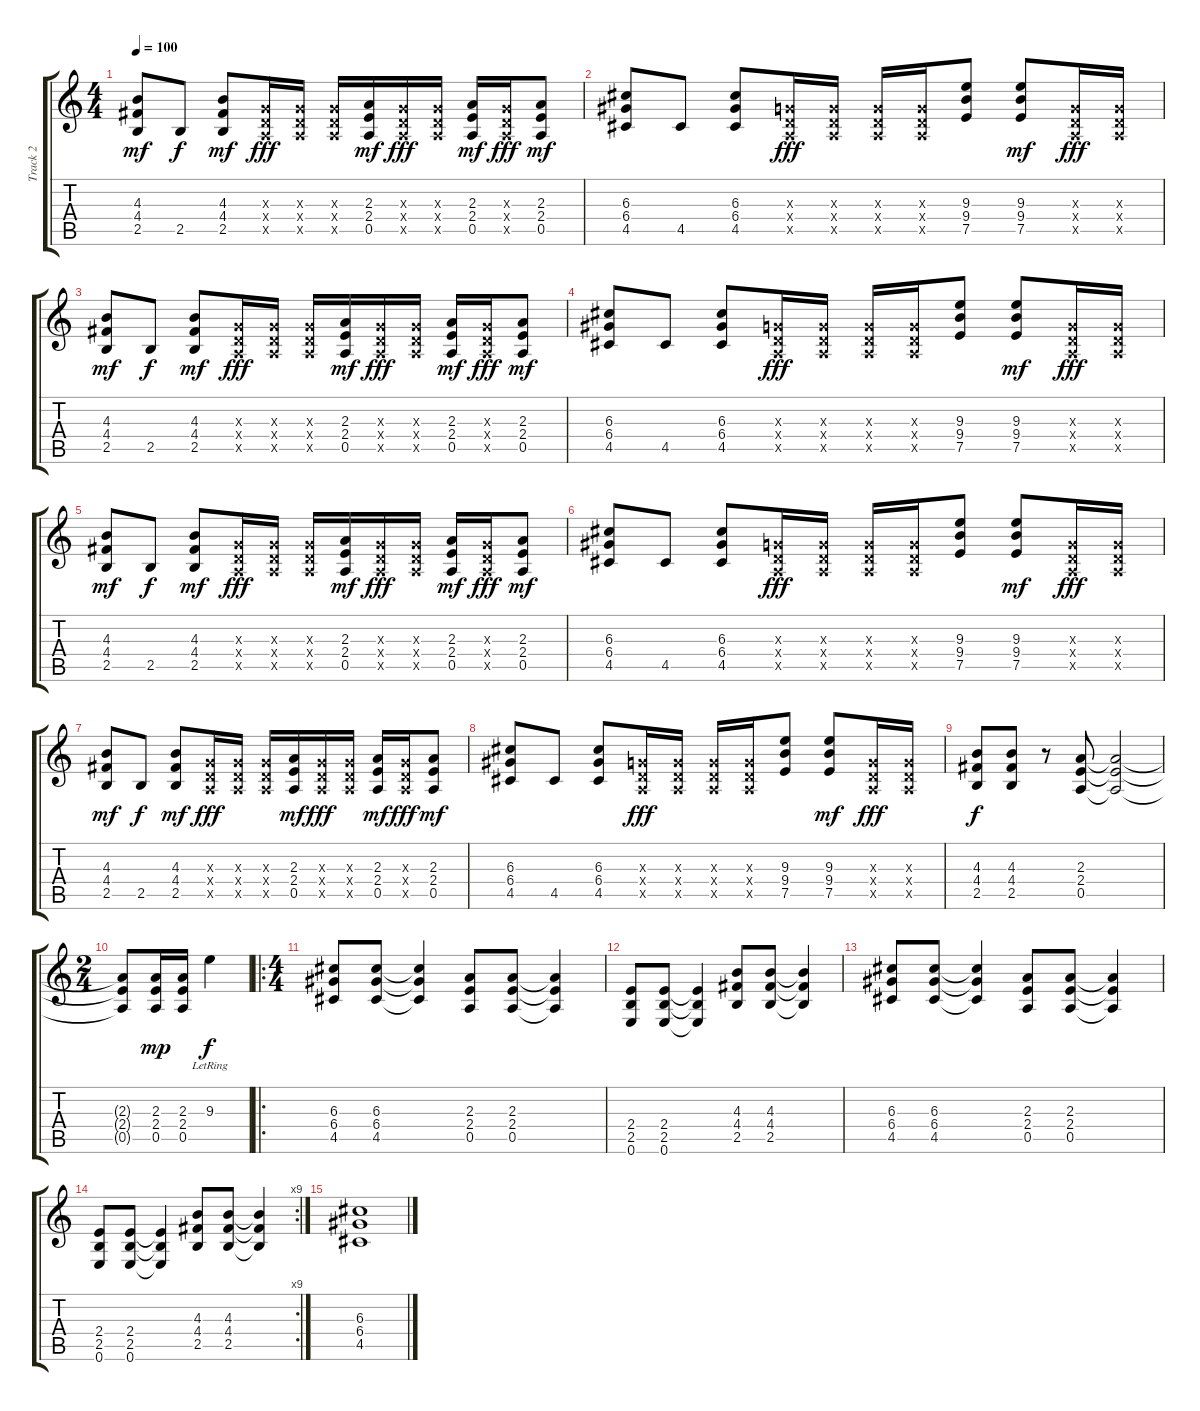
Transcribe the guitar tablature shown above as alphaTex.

\track ("Track 2" "Track 2") {instrument distortionguitar}
\staff {score tabs}
\tuning (E4 B3 G3 D3 A2 E2) {hide}
\ts (4 4)
\tempo 100
\clef g2
\ks c
(4.3 4.4 2.5).8{dy mf} 2.5.8{dy f} (4.3 4.4 2.5).8{dy mf} (0.3{x} 0.4{x} 0.5{x}).16{dy fff} (0.3{x} 0.4{x} 0.5{x}).16 (0.3{x} 0.4{x} 0.5{x}).16 (2.3 2.4 0.5).16{dy mf} (0.3{x} 0.4{x} 0.5{x}).16{dy fff} (0.3{x} 0.4{x} 0.5{x}).16 (2.3 2.4 0.5).16{dy mf} (0.3{x} 0.4{x} 0.5{x}).16{dy fff} (2.3 2.4 0.5).8{dy mf} |
(6.3 6.4 4.5).8 4.5.8 (6.3 6.4 4.5).8 (0.3{x} 0.4{x} 0.5{x}).16{dy fff} (0.3{x} 0.4{x} 0.5{x}).16 (0.3{x} 0.4{x} 0.5{x}).16 (0.3{x} 0.4{x} 0.5{x}).16 (9.3 9.4 7.5).8 (9.3 9.4 7.5).8{dy mf} (0.3{x} 0.4{x} 0.5{x}).16{dy fff} (0.3{x} 0.4{x} 0.5{x}).16 |
(4.3 4.4 2.5).8{dy mf} 2.5.8{dy f} (4.3 4.4 2.5).8{dy mf} (0.3{x} 0.4{x} 0.5{x}).16{dy fff} (0.3{x} 0.4{x} 0.5{x}).16 (0.3{x} 0.4{x} 0.5{x}).16 (2.3 2.4 0.5).16{dy mf} (0.3{x} 0.4{x} 0.5{x}).16{dy fff} (0.3{x} 0.4{x} 0.5{x}).16 (2.3 2.4 0.5).16{dy mf} (0.3{x} 0.4{x} 0.5{x}).16{dy fff} (2.3 2.4 0.5).8{dy mf} |
(6.3 6.4 4.5).8 4.5.8 (6.3 6.4 4.5).8 (0.3{x} 0.4{x} 0.5{x}).16{dy fff} (0.3{x} 0.4{x} 0.5{x}).16 (0.3{x} 0.4{x} 0.5{x}).16 (0.3{x} 0.4{x} 0.5{x}).16 (9.3 9.4 7.5).8 (9.3 9.4 7.5).8{dy mf} (0.3{x} 0.4{x} 0.5{x}).16{dy fff} (0.3{x} 0.4{x} 0.5{x}).16 |
(4.3 4.4 2.5).8{dy mf} 2.5.8{dy f} (4.3 4.4 2.5).8{dy mf} (0.3{x} 0.4{x} 0.5{x}).16{dy fff} (0.3{x} 0.4{x} 0.5{x}).16 (0.3{x} 0.4{x} 0.5{x}).16 (2.3 2.4 0.5).16{dy mf} (0.3{x} 0.4{x} 0.5{x}).16{dy fff} (0.3{x} 0.4{x} 0.5{x}).16 (2.3 2.4 0.5).16{dy mf} (0.3{x} 0.4{x} 0.5{x}).16{dy fff} (2.3 2.4 0.5).8{dy mf} |
(6.3 6.4 4.5).8 4.5.8 (6.3 6.4 4.5).8 (0.3{x} 0.4{x} 0.5{x}).16{dy fff} (0.3{x} 0.4{x} 0.5{x}).16 (0.3{x} 0.4{x} 0.5{x}).16 (0.3{x} 0.4{x} 0.5{x}).16 (9.3 9.4 7.5).8 (9.3 9.4 7.5).8{dy mf} (0.3{x} 0.4{x} 0.5{x}).16{dy fff} (0.3{x} 0.4{x} 0.5{x}).16 |
(4.3 4.4 2.5).8{dy mf} 2.5.8{dy f} (4.3 4.4 2.5).8{dy mf} (0.3{x} 0.4{x} 0.5{x}).16{dy fff} (0.3{x} 0.4{x} 0.5{x}).16 (0.3{x} 0.4{x} 0.5{x}).16 (2.3 2.4 0.5).16{dy mf} (0.3{x} 0.4{x} 0.5{x}).16{dy fff} (0.3{x} 0.4{x} 0.5{x}).16 (2.3 2.4 0.5).16{dy mf} (0.3{x} 0.4{x} 0.5{x}).16{dy fff} (2.3 2.4 0.5).8{dy mf} |
(6.3 6.4 4.5).8 4.5.8 (6.3 6.4 4.5).8 (0.3{x} 0.4{x} 0.5{x}).16{dy fff} (0.3{x} 0.4{x} 0.5{x}).16 (0.3{x} 0.4{x} 0.5{x}).16 (0.3{x} 0.4{x} 0.5{x}).16 (9.3 9.4 7.5).8 (9.3 9.4 7.5).8{dy mf} (0.3{x} 0.4{x} 0.5{x}).16{dy fff} (0.3{x} 0.4{x} 0.5{x}).16 |
(4.3 4.4 2.5).8{dy f} (4.3 4.4 2.5).8 r.8 (2.3 2.4 0.5).8 (2.3{t} 2.4{t} 0.5{t}).2 |
\ts (2 4)
(2.3{t} 2.4{t} 0.5{t}).8 (2.3 2.4 0.5).16{dy mp} (2.3 2.4 0.5).16 9.3{lr}.4{dy f} |
\ro
\ts (4 4)
(6.3 6.4 4.5).8 (6.3 6.4 4.5).8 (6.3{t} 6.4{t} 4.5{t}).4 (2.3 2.4 0.5).8 (2.3 2.4 0.5).8 (2.3{t} 2.4{t} 0.5{t}).4 |
(2.4 2.5 0.6).8 (2.4 2.5 0.6).8 (2.4{t} 2.5{t} 0.6{t}).4 (4.3 4.4 2.5).8 (4.3 4.4 2.5).8 (4.3{t} 4.4{t} 2.5{t}).4 |
(6.3 6.4 4.5).8 (6.3 6.4 4.5).8 (6.3{t} 6.4{t} 4.5{t}).4 (2.3 2.4 0.5).8 (2.3 2.4 0.5).8 (2.3{t} 2.4{t} 0.5{t}).4 |
\rc 9
(2.4 2.5 0.6).8 (2.4 2.5 0.6).8 (2.4{t} 2.5{t} 0.6{t}).4 (4.3 4.4 2.5).8 (4.3 4.4 2.5).8 (4.3{t} 4.4{t} 2.5{t}).4 |
(6.3 6.4 4.5).1
